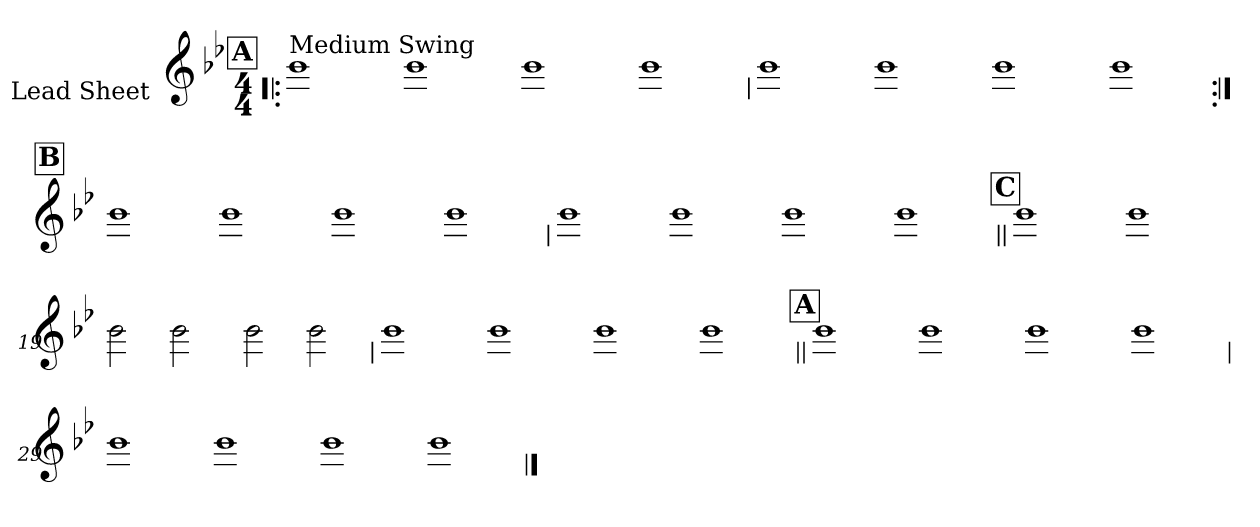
**kern
*part1
*staff1
*I"Lead Sheet
*stria0
*clefG2
*k[b-e-]
*g:
*M4/4
!!LO:REH:place=s1:a:t=A
=1!|:
!LO:TX:a:t=Medium Swing
1b-
=2-
1b-
=3-
1b-
=4-
1b-
!!LO:LB:g=z
=5
1b-
=6-
1b-
=7-
1b-
=8-
1b-
!!LO:LB:g=z
!!LO:REH:place=s1:a:t=B
=9:|!
1b-
=10-
1b-
=11-
1b-
=12-
1b-
!!LO:LB:g=z
=13
1b-
=14-
1b-
=15-
1b-
=16-
1b-
!!LO:LB:g=z
!!LO:REH:place=s1:a:t=C
=17||
1b-
=18-
1b-
=19-
2b-
2b-
=20-
2b-
2b-
!!LO:LB:g=z
=21
1b-
=22-
1b-
=23-
1b-
=24-
1b-
!!LO:LB:g=z
!!LO:REH:place=s1:a:t=A
=25||
1b-
=26-
1b-
=27-
1b-
=28-
1b-
!!LO:LB:g=z
=29
1b-
=30-
1b-
=31-
1b-
=32-
1b-
==
*-
